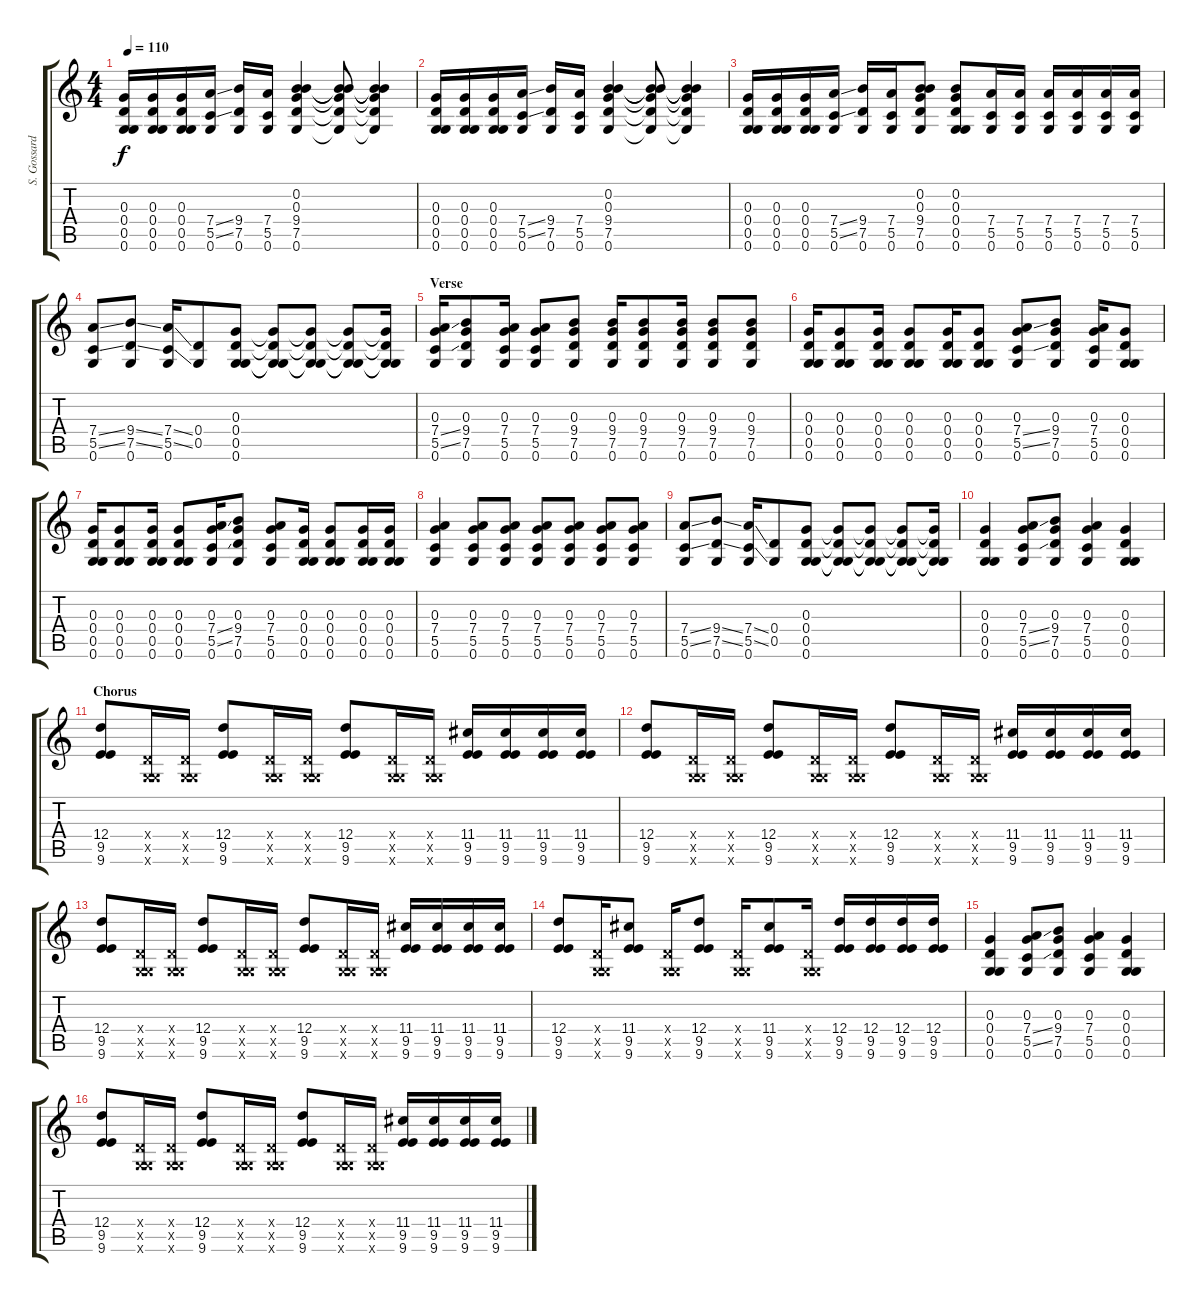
\track ("S. Gossard" "S. Gossard") {instrument acousticguitarsteel}
\staff {score tabs}
\tuning (E4 B3 G3 D3 G2 G2) {hide}
\ts (4 4)
\tempo 110
\clef g2
\ks c
(0.3 0.4 0.5 0.6).16{dy f} (0.3 0.4 0.5 0.6).16 (0.3 0.4 0.5 0.6).16 (7.4{ss} 5.5{ss} 0.6).16 (9.4 7.5 0.6).16 (7.4 5.5 0.6).16 (0.2 0.3 9.4 7.5 0.6).4 (0.2{t} 0.3{t} 9.4{t} 7.5{t} 0.6{t}).8 (0.2{t} 0.3{t} 9.4{t} 7.5{t} 0.6{t}).4 |
(0.3 0.4 0.5 0.6).16 (0.3 0.4 0.5 0.6).16 (0.3 0.4 0.5 0.6).16 (7.4{ss} 5.5{ss} 0.6).16 (9.4 7.5 0.6).16 (7.4 5.5 0.6).16 (0.2 0.3 9.4 7.5 0.6).4 (0.2{t} 0.3{t} 9.4{t} 7.5{t} 0.6{t}).8 (0.2{t} 0.3{t} 9.4{t} 7.5{t} 0.6{t}).4 |
(0.3 0.4 0.5 0.6).16 (0.3 0.4 0.5 0.6).16 (0.3 0.4 0.5 0.6).16 (7.4{ss} 5.5{ss} 0.6).16 (9.4 7.5 0.6).16 (7.4 5.5 0.6).16 (0.2 0.3 9.4 7.5 0.6).8 (0.2 0.3 0.4 0.5 0.6).8 (7.4 5.5 0.6).16 (7.4 5.5 0.6).16 (7.4 5.5 0.6).16 (7.4 5.5 0.6).16 (7.4 5.5 0.6).16 (7.4 5.5 0.6).16 |
(7.4{ss} 5.5{ss} 0.6).8 (9.4{ss} 7.5{ss} 0.6).8 (7.4{ss} 5.5{ss} 0.6).16 (0.4 0.5).8 (0.3 0.4 0.5 0.6).8 (0.3{t} 0.4{t} 0.5{t} 0.6{t}).8 (0.3{t} 0.4{t} 0.5{t} 0.6{t}).8 (0.3{t} 0.4{t} 0.5{t} 0.6{t}).8 (0.3{t} 0.4{t} 0.5{t} 0.6{t}).16 |
\section ("" "Verse")
(0.3 7.4{ss} 5.5{ss} 0.6).16 (0.3 9.4 7.5 0.6).8 (0.3 7.4 5.5 0.6).16 (0.3 7.4 5.5 0.6).8 (0.3 9.4 7.5 0.6).8 (0.3 9.4 7.5 0.6).16 (0.3 9.4 7.5 0.6).8 (0.3 9.4 7.5 0.6).16 (0.3 9.4 7.5 0.6).8 (0.3 9.4 7.5 0.6).8 |
(0.3 0.4 0.5 0.6).16 (0.3 0.4 0.5 0.6).8 (0.3 0.4 0.5 0.6).16 (0.3 0.4 0.5 0.6).8 (0.3 0.4 0.5 0.6).16 (0.3 0.4 0.5 0.6).8 (0.3 7.4{ss} 5.5{ss} 0.6).8 (0.3 9.4 7.5 0.6).8 (0.3 7.4 5.5 0.6).16 (0.3 0.4 0.5 0.6).8 |
(0.3 0.4 0.5 0.6).16 (0.3 0.4 0.5 0.6).8 (0.3 0.4 0.5 0.6).16 (0.3 0.4 0.5 0.6).8 (0.3 7.4{ss} 5.5{ss} 0.6).16 (0.3 9.4 7.5 0.6).8 (0.3 7.4 5.5 0.6).8 (0.3 0.4 0.5 0.6).16 (0.3 0.4 0.5 0.6).8 (0.3 0.4 0.5 0.6).16 (0.3 0.4 0.5 0.6).16 |
(0.3 7.4 5.5 0.6).4 (0.3 7.4 5.5 0.6).8 (0.3 7.4 5.5 0.6).8 (0.3 7.4 5.5 0.6).8 (0.3 7.4 5.5 0.6).8 (0.3 7.4 5.5 0.6).8 (0.3 7.4 5.5 0.6).8 |
(7.4{ss} 5.5{ss} 0.6).8 (9.4{ss} 7.5{ss} 0.6).8 (7.4{ss} 5.5{ss} 0.6).16 (0.4 0.5).8 (0.3 0.4 0.5 0.6).8 (0.3{t} 0.4{t} 0.5{t} 0.6{t}).8 (0.3{t} 0.4{t} 0.5{t} 0.6{t}).8 (0.3{t} 0.4{t} 0.5{t} 0.6{t}).8 (0.3{t} 0.4{t} 0.5{t} 0.6{t}).16 |
(0.3 0.4 0.5 0.6).4 (0.3 7.4{ss} 5.5{ss} 0.6).8 (0.3 9.4 7.5 0.6).8 (0.3 7.4 5.5 0.6).4 (0.3 0.4 0.5 0.6).4 |
\section ("" "Chorus")
(12.4 9.5 9.6).8 (0.4{x} 0.5{x} 0.6{x}).16 (0.4{x} 0.5{x} 0.6{x}).16 (12.4 9.5 9.6).8 (0.4{x} 0.5{x} 0.6{x}).16 (0.4{x} 0.5{x} 0.6{x}).16 (12.4 9.5 9.6).8 (0.4{x} 0.5{x} 0.6{x}).16 (0.4{x} 0.5{x} 0.6{x}).16 (11.4 9.5 9.6).16 (11.4 9.5 9.6).16 (11.4 9.5 9.6).16 (11.4 9.5 9.6).16 |
(12.4 9.5 9.6).8 (0.4{x} 0.5{x} 0.6{x}).16 (0.4{x} 0.5{x} 0.6{x}).16 (12.4 9.5 9.6).8 (0.4{x} 0.5{x} 0.6{x}).16 (0.4{x} 0.5{x} 0.6{x}).16 (12.4 9.5 9.6).8 (0.4{x} 0.5{x} 0.6{x}).16 (0.4{x} 0.5{x} 0.6{x}).16 (11.4 9.5 9.6).16 (11.4 9.5 9.6).16 (11.4 9.5 9.6).16 (11.4 9.5 9.6).16 |
(12.4 9.5 9.6).8 (0.4{x} 0.5{x} 0.6{x}).16 (0.4{x} 0.5{x} 0.6{x}).16 (12.4 9.5 9.6).8 (0.4{x} 0.5{x} 0.6{x}).16 (0.4{x} 0.5{x} 0.6{x}).16 (12.4 9.5 9.6).8 (0.4{x} 0.5{x} 0.6{x}).16 (0.4{x} 0.5{x} 0.6{x}).16 (11.4 9.5 9.6).16 (11.4 9.5 9.6).16 (11.4 9.5 9.6).16 (11.4 9.5 9.6).16 |
(12.4 9.5 9.6).8 (0.4{x} 0.5{x} 0.6{x}).16 (11.4 9.5 9.6).8 (0.4{x} 0.5{x} 0.6{x}).16 (12.4 9.5 9.6).8 (0.4{x} 0.5{x} 0.6{x}).16 (11.4 9.5 9.6).8 (0.4{x} 0.5{x} 0.6{x}).16 (12.4 9.5 9.6).16 (12.4 9.5 9.6).16 (12.4 9.5 9.6).16 (12.4 9.5 9.6).16 |
(0.3 0.4 0.5 0.6).4 (0.3 7.4{ss} 5.5{ss} 0.6).8 (0.3 9.4 7.5 0.6).8 (0.3 7.4 5.5 0.6).4 (0.3 0.4 0.5 0.6).4 |
(12.4 9.5 9.6).8 (0.4{x} 0.5{x} 0.6{x}).16 (0.4{x} 0.5{x} 0.6{x}).16 (12.4 9.5 9.6).8 (0.4{x} 0.5{x} 0.6{x}).16 (0.4{x} 0.5{x} 0.6{x}).16 (12.4 9.5 9.6).8 (0.4{x} 0.5{x} 0.6{x}).16 (0.4{x} 0.5{x} 0.6{x}).16 (11.4 9.5 9.6).16 (11.4 9.5 9.6).16 (11.4 9.5 9.6).16 (11.4 9.5 9.6).16
